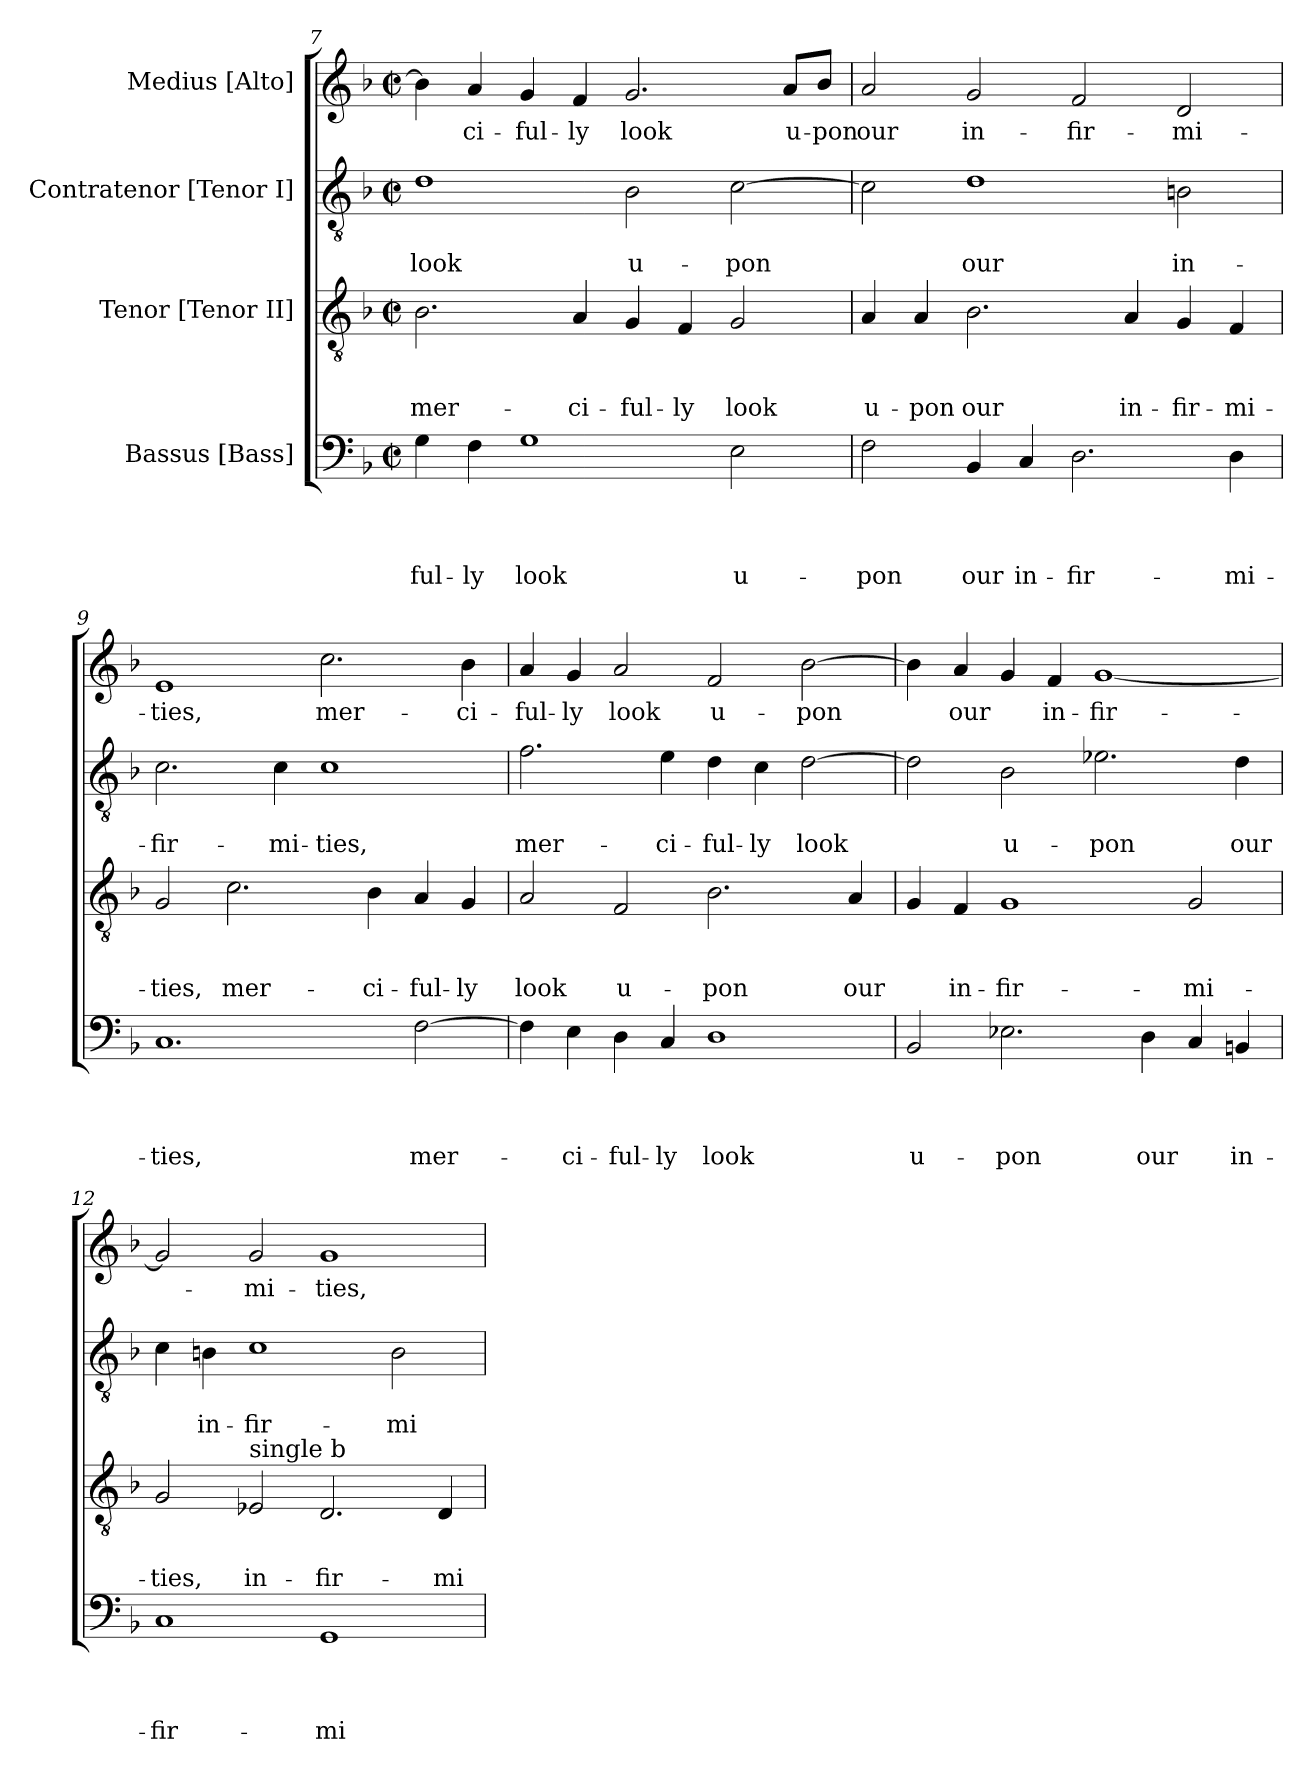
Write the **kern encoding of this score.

**kern	**text	**text	**text	**text	**kern	**text	**text	**text	**kern	**text	**text	**kern	**text
*part4	*part4	*part4	*part4	*part4	*part3	*part3	*part3	*part3	*part2	*part2	*part2	*part1	*part1
*staff4	*staff4	*staff4	*staff4	*staff4	*staff3	*staff3	*staff3	*staff3	*staff2	*staff2	*staff2	*staff1	*staff1
*I"Bassus [Bass]	*	*	*	*	*I"Tenor [Tenor II]	*	*	*	*I"Contratenor [Tenor I]	*	*	*I"Medius [Alto]	*
*clefF4	*	*	*	*	*clefGv2	*	*	*	*clefGv2	*	*	*clefG2	*
*k[b-]	*	*	*	*	*k[b-]	*	*	*	*k[b-]	*	*	*k[b-]	*
*F:	*	*	*	*	*F:	*	*	*	*F:	*	*	*F:	*
*M2/2	*	*	*	*	*M2/2	*	*	*	*M2/2	*	*	*M2/2	*
*met(c|)	*	*	*	*	*met(c|)	*	*	*	*met(c|)	*	*	*met(c|)	*
=7	=7	=7	=7	=7	=7	=7	=7	=7	=7	=7	=7	=7	=7
!	!	!	!	!LO:LY:b	!	!	!	!LO:LY:b	!	!	!LO:LY:b	!	!
4G\	.	.	.	-ful-	2.B-\	.	.	mer-	1d	.	look	4b-\]	.
!	!	!	!	!LO:LY:b	!	!	!	!	!	!	!	!	!LO:LY:b
4F\	.	.	.	-ly	.	.	.	.	.	.	.	4a/	-ci-
!	!	!	!	!LO:LY:b	!	!	!	!	!	!	!	!	!LO:LY:b
1G	.	.	.	look	.	.	.	.	.	.	.	4g/	-ful-
!	!	!	!	!	!	!	!	!LO:LY:b	!	!	!	!	!LO:LY:b
.	.	.	.	.	4A/	.	.	-ci-	.	.	.	4f/	-ly
!	!	!	!	!	!	!	!	!LO:LY:b	!	!	!LO:LY:b	!	!LO:LY:b
.	.	.	.	.	4G/	.	.	-ful-	2B-\	.	u-	2.g/	look
!	!	!	!	!	!	!	!	!LO:LY:b	!	!	!	!	!
.	.	.	.	.	4F/	.	.	-ly	.	.	.	.	.
!	!	!	!	!LO:LY:b	!	!	!	!LO:LY:b	!	!	!LO:LY:b	!	!
2E\	.	.	.	u-	2G/	.	.	look	[<2c\	.	-pon	.	.
!	!	!	!	!	!	!	!	!	!	!	!	!	!LO:LY:b
.	.	.	.	.	.	.	.	.	.	.	.	8a/L	u-
!	!	!	!	!	!	!	!	!	!	!	!	!	!LO:LY:b
.	.	.	.	.	.	.	.	.	.	.	.	8b-/J	-pon
!!LO:LB:g=z
=8	=8	=8	=8	=8	=8	=8	=8	=8	=8	=8	=8	=8	=8
!	!	!	!	!LO:LY:b	!	!	!	!LO:LY:b	!	!	!	!	!LO:LY:b
2F\	.	.	.	-pon	4A/	.	.	u-	2c\]	.	.	2a/	our
!	!	!	!	!	!	!	!	!LO:LY:b	!	!	!	!	!
.	.	.	.	.	4A/	.	.	-pon	.	.	.	.	.
!	!	!	!	!LO:LY:b	!	!	!	!LO:LY:b	!	!	!LO:LY:b	!	!LO:LY:b
4BB-/	.	.	.	our	2.B-\	.	.	our	1d	.	our	2g/	in-
!	!	!	!	!LO:LY:b	!	!	!	!	!	!	!	!	!
4C/	.	.	.	in-	.	.	.	.	.	.	.	.	.
!	!	!	!	!LO:LY:b	!	!	!	!	!	!	!	!	!LO:LY:b
2.D\	.	.	.	-fir-	.	.	.	.	.	.	.	2f/	-fir-
!	!	!	!	!	!	!	!	!LO:LY:b	!	!	!	!	!
.	.	.	.	.	4A/	.	.	in-	.	.	.	.	.
!	!	!	!	!	!	!	!	!LO:LY:b	!	!	!LO:LY:b	!	!LO:LY:b
.	.	.	.	.	4G/	.	.	-fir-	2Bn\	.	in-	2d/	-mi-
!	!	!	!	!LO:LY:b	!	!	!	!LO:LY:b	!	!	!	!	!
4D\	.	.	.	-mi-	4F/	.	.	-mi-	.	.	.	.	.
=9	=9	=9	=9	=9	=9	=9	=9	=9	=9	=9	=9	=9	=9
!	!	!	!	!LO:LY:b	!	!	!	!LO:LY:b	!	!	!LO:LY:b	!	!LO:LY:b
1.C	.	.	.	-ties,	2G/	.	.	-ties,	2.c\	.	-fir-	1e	-ties,
!	!	!	!	!	!	!	!	!LO:LY:b	!	!	!	!	!
.	.	.	.	.	2.c\	.	.	mer-	.	.	.	.	.
!	!	!	!	!	!	!	!	!	!	!	!LO:LY:b	!	!
.	.	.	.	.	.	.	.	.	4c\	.	-mi-	.	.
!	!	!	!	!	!	!	!	!	!	!	!LO:LY:b	!	!LO:LY:b
.	.	.	.	.	.	.	.	.	1c	.	-ties,	2.cc\	mer-
!	!	!	!	!	!	!	!	!LO:LY:b	!	!	!	!	!
.	.	.	.	.	4B-\	.	.	-ci-	.	.	.	.	.
!	!	!	!	!LO:LY:b	!	!	!	!LO:LY:b	!	!	!	!	!
[>2F\	.	.	.	mer-	4A/	.	.	-ful-	.	.	.	.	.
!	!	!	!	!	!	!	!	!LO:LY:b	!	!	!	!	!LO:LY:b
.	.	.	.	.	4G/	.	.	-ly	.	.	.	4b-\	-ci-
=10	=10	=10	=10	=10	=10	=10	=10	=10	=10	=10	=10	=10	=10
!	!	!	!	!	!	!	!	!LO:LY:b	!	!	!LO:LY:b	!	!LO:LY:b
4F\]	.	.	.	.	2A/	.	.	look	2.f\	.	mer-	4a/	-ful-
!	!	!	!	!LO:LY:b	!	!	!	!	!	!	!	!	!LO:LY:b
4E\	.	.	.	-ci-	.	.	.	.	.	.	.	4g/	-ly
!	!	!	!	!LO:LY:b	!	!	!	!LO:LY:b	!	!	!	!	!LO:LY:b
4D\	.	.	.	-ful-	2F/	.	.	u-	.	.	.	2a/	look
!	!	!	!	!LO:LY:b	!	!	!	!	!	!	!LO:LY:b	!	!
4C/	.	.	.	-ly	.	.	.	.	4e\	.	-ci-	.	.
!	!	!	!	!LO:LY:b	!	!	!	!LO:LY:b	!	!	!LO:LY:b	!	!LO:LY:b
1D	.	.	.	look	2.B-\	.	.	-pon	4d\	.	-ful-	2f/	u-
!	!	!	!	!	!	!	!	!	!	!	!LO:LY:b	!	!
.	.	.	.	.	.	.	.	.	4c\	.	-ly	.	.
!	!	!	!	!	!	!	!	!	!	!	!LO:LY:b	!	!LO:LY:b
.	.	.	.	.	.	.	.	.	[>2d\	.	look	[>2b-\	-pon
!	!	!	!	!	!	!	!	!LO:LY:b	!	!	!	!	!
.	.	.	.	.	4A/	.	.	our	.	.	.	.	.
=11	=11	=11	=11	=11	=11	=11	=11	=11	=11	=11	=11	=11	=11
!	!	!	!	!LO:LY:b	!	!	!	!	!	!	!	!	!
2BB-/	.	.	.	u-	4G/	.	.	.	2d\]	.	.	4b-\]	.
!	!	!	!	!	!	!	!	!LO:LY:b	!	!	!	!	!LO:LY:b
.	.	.	.	.	4F/	.	.	in-	.	.	.	4a/	our
!	!	!	!	!LO:LY:b	!	!	!	!LO:LY:b	!	!	!LO:LY:b	!	!
2.E-X\	.	.	.	-pon	1G	.	.	-fir-	2B-\	.	u-	4g/	.
!	!	!	!	!	!	!	!	!	!	!	!	!	!LO:LY:b
.	.	.	.	.	.	.	.	.	.	.	.	4f/	in-
!	!	!	!	!	!	!	!	!	!	!	!LO:LY:b	!	!LO:LY:b
.	.	.	.	.	.	.	.	.	2.e-X\	.	-pon	[<1g	-fir-
!	!	!	!	!LO:LY:b	!	!	!	!	!	!	!	!	!
4D\	.	.	.	our	.	.	.	.	.	.	.	.	.
!	!	!	!	!	!	!	!	!LO:LY:b	!	!	!	!	!
4C/	.	.	.	.	2G/	.	.	-mi-	.	.	.	.	.
!	!	!	!	!LO:LY:b	!	!	!	!	!	!	!LO:LY:b	!	!
4BBn/	.	.	.	in-	.	.	.	.	4d\	.	our	.	.
!!LO:PB:g=z
=12	=12	=12	=12	=12	=12	=12	=12	=12	=12	=12	=12	=12	=12
!	!	!	!	!LO:LY:b	!	!	!	!LO:LY:b	!	!	!	!	!
1C	.	.	.	-fir-	2G/	.	.	-ties,	4c\	.	.	2g/]	.
!	!	!	!	!	!	!	!	!	!	!	!LO:LY:b	!	!
.	.	.	.	.	.	.	.	.	4Bn\	.	in-	.	.
!	!	!	!	!	!LO:TX:a:t=single b	!	!	!	!	!	!	!	!
!	!	!	!	!	!	!	!	!LO:LY:b	!	!	!LO:LY:b	!	!LO:LY:b
.	.	.	.	.	2E-/	.	.	in-	1c	.	-fir-	2g/	-mi-
!	!	!	!	!LO:LY:b	!	!	!	!LO:LY:b	!	!	!	!	!LO:LY:b
1GG	.	.	.	-mi-	2.D/	.	.	-fir-	.	.	.	1g	-ties,
!	!	!	!	!	!	!	!	!	!	!	!LO:LY:b	!	!
.	.	.	.	.	.	.	.	.	2B\	.	-mi-	.	.
!	!	!	!	!	!	!	!	!LO:LY:b	!	!	!	!	!
.	.	.	.	.	4D/	.	.	-mi-	.	.	.	.	.
=	=	=	=	=	=	=	=	=	=	=	=	=	=
*-	*-	*-	*-	*-	*-	*-	*-	*-	*-	*-	*-	*-	*-
